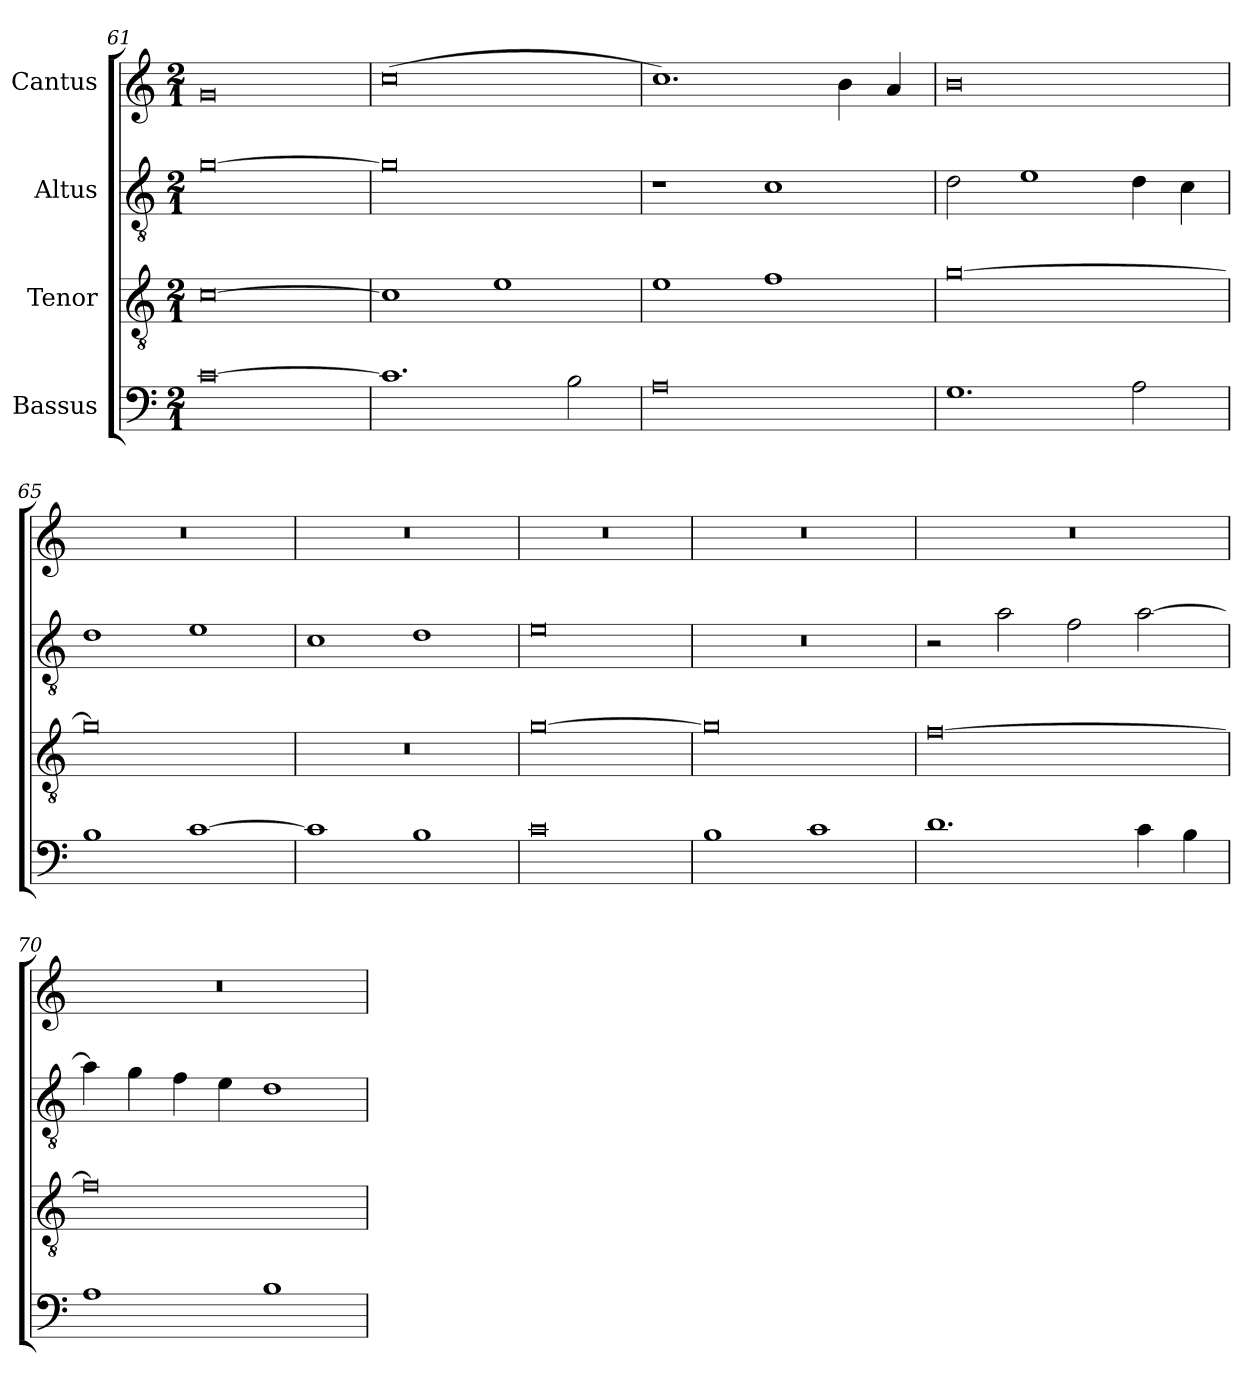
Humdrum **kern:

**kern	**kern	**kern	**kern
*part4	*part3	*part2	*part1
*staff4	*staff3	*staff2	*staff1
*I"Bassus	*I"Tenor	*I"Altus	*I"Cantus
*clefF4	*clefGv2	*clefGv2	*clefG2
*	*ITrd7c12	*ITrd7c12	*
*k[]	*k[]	*k[]	*k[]
*C:	*C:	*C:	*C:
*M2/1	*M2/1	*M2/1	*M2/1
=61	=61	=61	=61
[>0ci	[>0Ci	[>0Gi	0gi
=62	=62	=62	=62
1.ci]	1Ci]	0Gi]	(0cci
.	1Ei	.	.
2Bi\	.	.	.
=63	=63	=63	=63
0Ai	1Ei	1r	1.cci)
.	1Fi	1Ci	.
.	.	.	4bi\
.	.	.	4ai/
=64	=64	=64	=64
1.Gi	[>0Gi	2Di\	0bi
.	.	1Ei	.
2Ai\	.	4Di\	.
.	.	4Ci\	.
=65	=65	=65	=65
!	!	!	!LO:N:vis=1
1Bi	0Gi]	1Di	0r
[>1ci	.	1Ei	.
=66	=66	=66	=66
!	!LO:N:vis=1	!	!LO:N:vis=1
1ci]	0r	1Ci	0r
1Bi	.	1Di	.
!!LO:LB:g=z
=67	=67	=67	=67
!	!	!	!LO:N:vis=1
0ci	[>0Gi	0Ei	0r
=68	=68	=68	=68
!	!	!LO:N:vis=1	!LO:N:vis=1
1Bi	0Gi]	0r	0r
1ci	.	.	.
=69	=69	=69	=69
!	!	!	!LO:N:vis=1
1.di	[>0Fi	2r	0r
.	.	2Ai\	.
.	.	2Fi\	.
4ci\	.	[>2Ai\	.
4Bi\	.	.	.
=70	=70	=70	=70
!	!	!	!LO:N:vis=1
1Ai	0Fi]	4Ai\]	0r
.	.	4Gi\	.
.	.	4Fi\	.
.	.	4Ei\	.
1Bi	.	1Di	.
=	=	=	=
*-	*-	*-	*-
